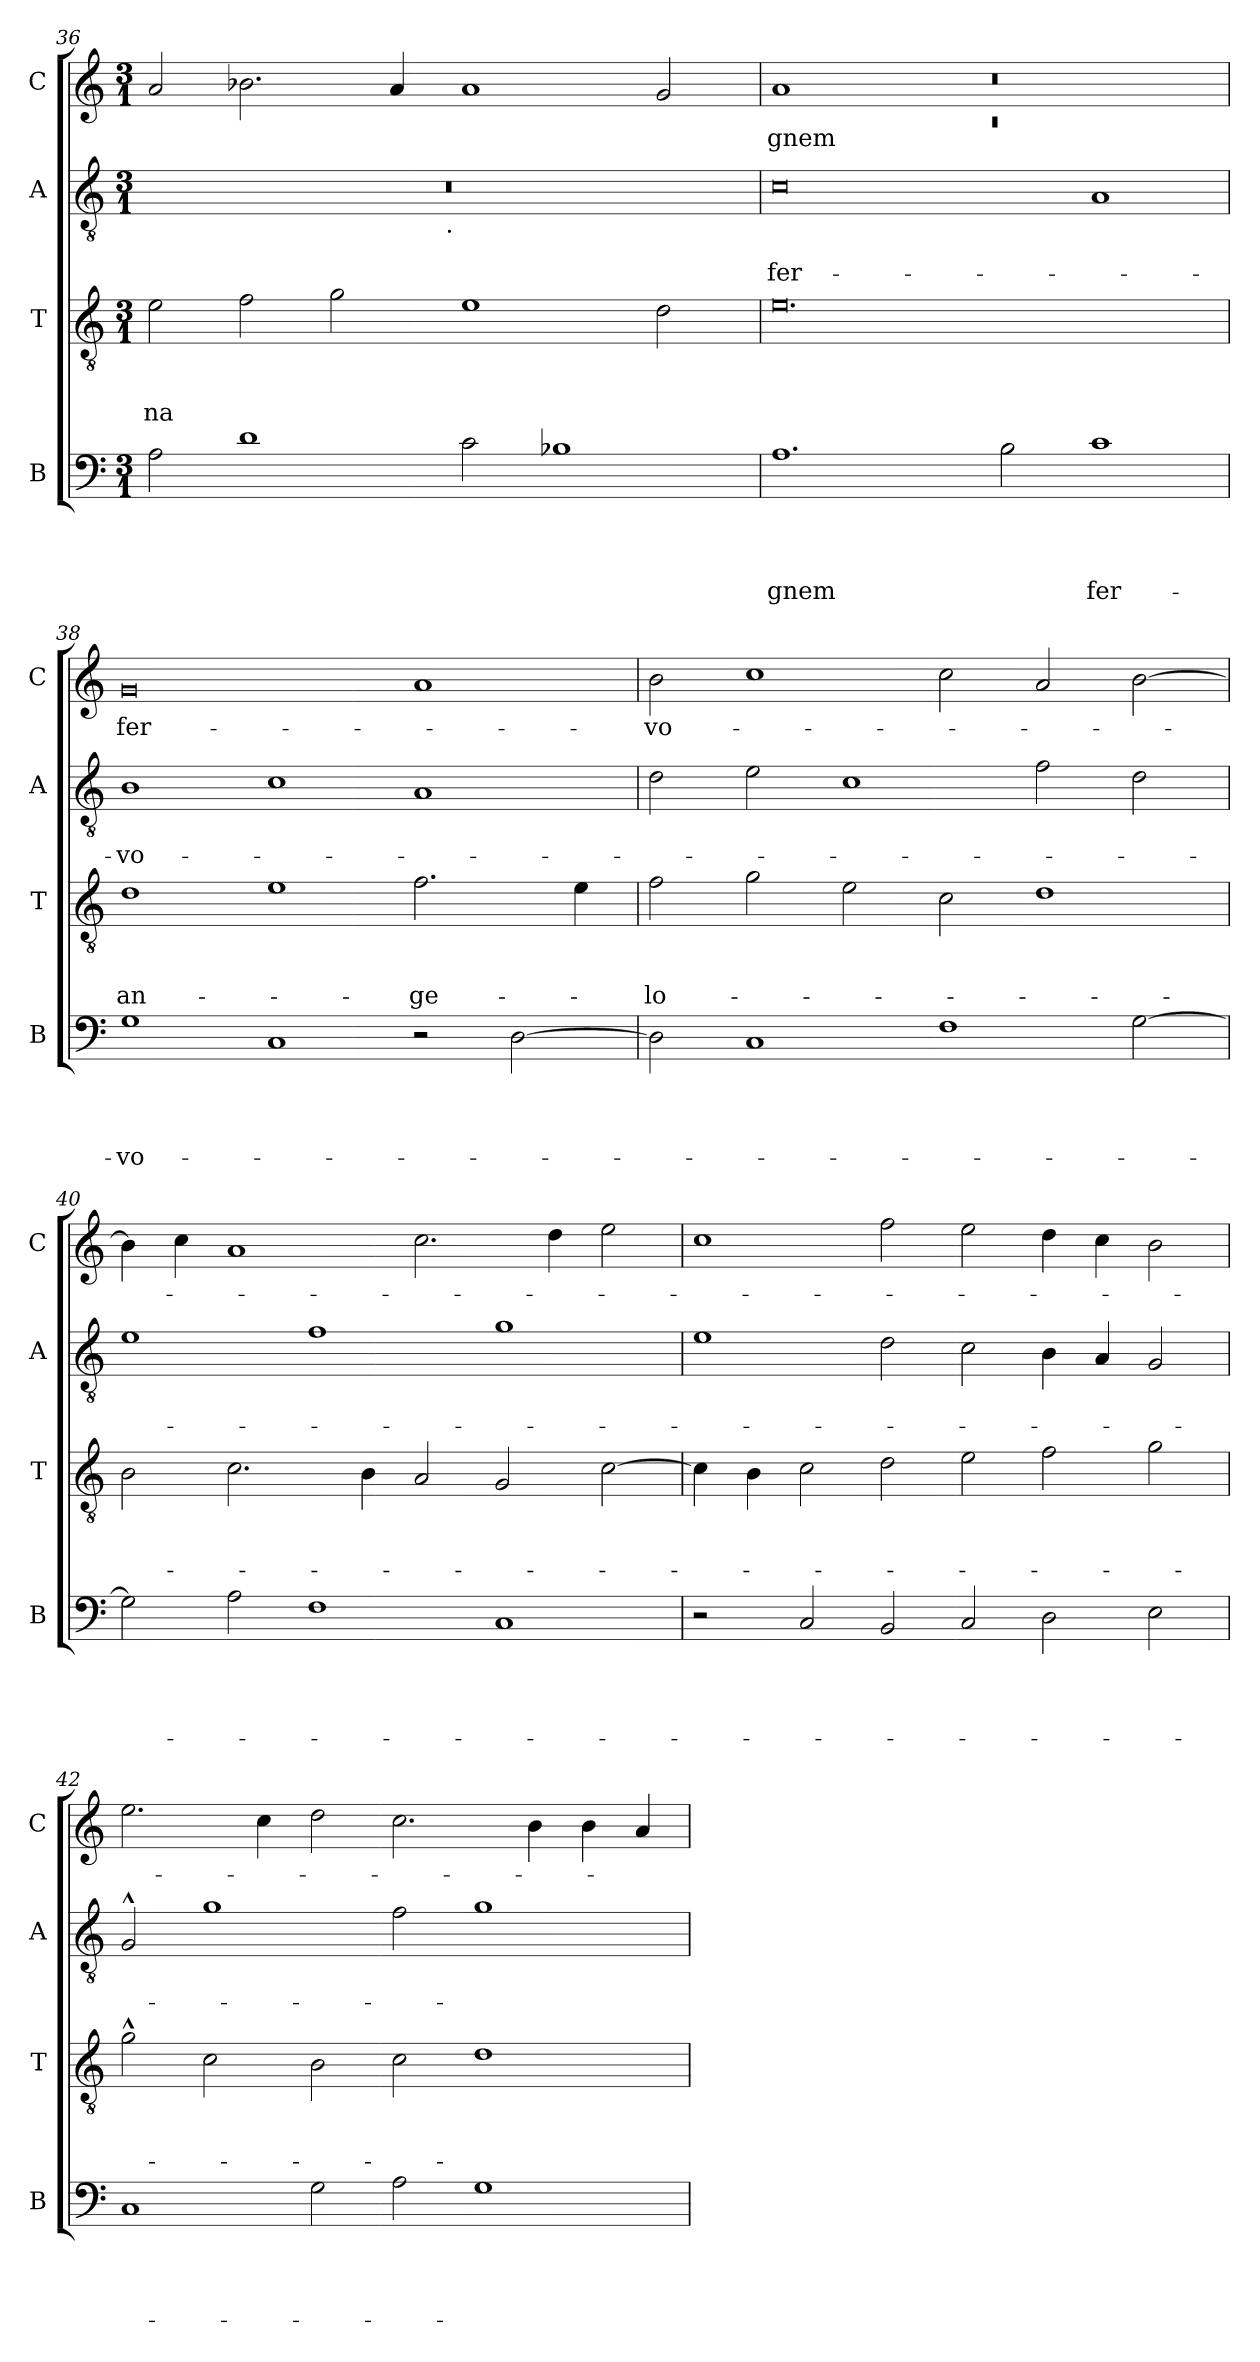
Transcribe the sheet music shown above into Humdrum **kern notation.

**kern	**text	**text	**text	**text	**kern	**text	**text	**text	**kern	**text	**text	**kern	**text
*part4	*part4	*part4	*part4	*part4	*part3	*part3	*part3	*part3	*part2	*part2	*part2	*part1	*part1
*staff4	*staff4	*staff4	*staff4	*staff4	*staff3	*staff3	*staff3	*staff3	*staff2	*staff2	*staff2	*staff1	*staff1
*I"B	*	*	*	*	*I"T	*	*	*	*I"A	*	*	*I"C	*
*I'B	*	*	*	*	*I'T	*	*	*	*I'A	*	*	*I'C	*
*clefF4	*	*	*	*	*clefGv2	*	*	*	*clefGv2	*	*	*clefG2	*
*k[]	*	*	*	*	*k[]	*	*	*	*k[]	*	*	*k[]	*
*C:	*	*	*	*	*C:	*	*	*	*C:	*	*	*C:	*
*M3/1	*	*	*	*	*M3/1	*	*	*	*M3/1	*	*	*M3/1	*
=36	=36	=36	=36	=36	=36	=36	=36	=36	=36	=36	=36	=36	=36
!	!	!	!	!	!	!	!	!LO:LY:b	!	!	!	!	!
*	*	*	*	*	*	*	*	*	*^	*	*	*	*
2A\	.	.	.	.	2e\	.	.	-na	0.r	1ryy	.	.	2a/	.
1d	.	.	.	.	2f\	.	.	.	.	.	.	.	2.b-X\	.
.	.	.	.	.	2g\	.	.	.	.	4...ryy	.	.	.	.
.	.	.	.	.	.	.	.	.	.	.	.	.	4a/	.
!	!	!	!	!	!	!	!	!	!	!LO:TX:b:t=.	!	!	!	!
.	.	.	.	.	.	.	.	.	.	1ryy	.	.	.	.
2c\	.	.	.	.	1e	.	.	.	.	.	.	.	1a	.
1B-X	.	.	.	.	.	.	.	.	.	.	.	.	.	.
.	.	.	.	.	.	.	.	.	.	2ryy	.	.	.	.
.	.	.	.	.	2d\	.	.	.	.	.	.	.	2g/	.
.	.	.	.	.	.	.	.	.	.	32ryy	.	.	.	.
!!LO:LB:g=z
=37	=37	=37	=37	=37	=37	=37	=37	=37	=37	=37	=37	=37	=37	=37
*	*	*	*	*	*	*	*	*	*	*	*	*	*^	*
*	*	*	*	*	*	*	*	*	*	*	*	*	*	*^	*
!	!	!	!	!LO:LY:b	!	!	!	!	!	!	!	!LO:LY:b	!	!LO:N:vis=1	!LO:N:vis=1	!LO:LY:b
*	*	*	*	*	*	*	*	*	*v	*v	*	*	*	*	*	*
1.A	.	.	.	-gnem	0.e	.	.	.	0c	.	fer-	1a	0.rc	0.r	-gnem
.	.	.	.	.	.	.	.	.	.	.	.	0ryy	.	.	.
2B\	.	.	.	.	.	.	.	.	.	.	.	.	.	.	.
!	!	!	!	!LO:LY:b	!	!	!	!	!	!	!	!	!	!	!
1c	.	.	.	fer-	.	.	.	.	1A	.	.	.	.	.	.
*	*	*	*	*	*	*	*	*	*	*	*	*v	*v	*v	*
=38	=38	=38	=38	=38	=38	=38	=38	=38	=38	=38	=38	=38	=38
!	!	!	!	!LO:LY:b	!	!	!	!LO:LY:b	!	!	!LO:LY:b	!	!LO:LY:b
1G	.	.	.	-vo-	1d	.	.	an-	1B	.	-vo-	0g	fer-
1C	.	.	.	.	1e	.	.	.	1c	.	.	.	.
!	!	!	!	!	!	!	!	!LO:LY:b	!	!	!	!	!
2r	.	.	.	.	2.f\	.	.	-ge-	1A	.	.	1a	.
[>2D\	.	.	.	.	.	.	.	.	.	.	.	.	.
.	.	.	.	.	4e\	.	.	.	.	.	.	.	.
=39	=39	=39	=39	=39	=39	=39	=39	=39	=39	=39	=39	=39	=39
!	!	!	!	!	!	!	!	!LO:LY:b	!	!	!	!	!LO:LY:b
2D\]	.	.	.	.	2f\	.	.	-lo-	2d\	.	.	2b\	-vo-
1C	.	.	.	.	2g\	.	.	.	2e\	.	.	1cc	.
.	.	.	.	.	2e\	.	.	.	1c	.	.	.	.
1F	.	.	.	.	2c\	.	.	.	.	.	.	2cc\	.
.	.	.	.	.	1d	.	.	.	2f\	.	.	2a/	.
[>2G\	.	.	.	.	.	.	.	.	2d\	.	.	[>2b\	.
=40	=40	=40	=40	=40	=40	=40	=40	=40	=40	=40	=40	=40	=40
2G\]	.	.	.	.	2B\	.	.	.	1e	.	.	4b\]	.
.	.	.	.	.	.	.	.	.	.	.	.	4cc\	.
2A\	.	.	.	.	2.c\	.	.	.	.	.	.	1a	.
1F	.	.	.	.	.	.	.	.	1f	.	.	.	.
.	.	.	.	.	4B\	.	.	.	.	.	.	.	.
.	.	.	.	.	2A/	.	.	.	.	.	.	2.cc\	.
1C	.	.	.	.	2G/	.	.	.	1g	.	.	.	.
.	.	.	.	.	.	.	.	.	.	.	.	4dd\	.
.	.	.	.	.	[>2c\	.	.	.	.	.	.	2ee\	.
=41	=41	=41	=41	=41	=41	=41	=41	=41	=41	=41	=41	=41	=41
2r	.	.	.	.	4c\]	.	.	.	1e	.	.	1cc	.
.	.	.	.	.	4B\	.	.	.	.	.	.	.	.
2C/	.	.	.	.	2c\	.	.	.	.	.	.	.	.
2BB/	.	.	.	.	2d\	.	.	.	2d\	.	.	2ff\	.
2C/	.	.	.	.	2e\	.	.	.	2c\	.	.	2ee\	.
2D\	.	.	.	.	2f\	.	.	.	4B\	.	.	4dd\	.
.	.	.	.	.	.	.	.	.	4A/	.	.	4cc\	.
2E\	.	.	.	.	2g\	.	.	.	2G/	.	.	2b\	.
!!LO:LB:g=z
=42	=42	=42	=42	=42	=42	=42	=42	=42	=42	=42	=42	=42	=42
1C	.	.	.	.	2g^^>\	.	.	.	2G^^</	.	.	2.ee\	.
.	.	.	.	.	2c\	.	.	.	1g	.	.	.	.
.	.	.	.	.	.	.	.	.	.	.	.	4cc\	.
2G\	.	.	.	.	2B\	.	.	.	.	.	.	2dd\	.
2A\	.	.	.	.	2c\	.	.	.	2f\	.	.	2.cc\	.
1G	.	.	.	.	1d	.	.	.	1g	.	.	.	.
.	.	.	.	.	.	.	.	.	.	.	.	4b\	.
.	.	.	.	.	.	.	.	.	.	.	.	4b\	.
.	.	.	.	.	.	.	.	.	.	.	.	4a/	.
=	=	=	=	=	=	=	=	=	=	=	=	=	=
*-	*-	*-	*-	*-	*-	*-	*-	*-	*-	*-	*-	*-	*-
